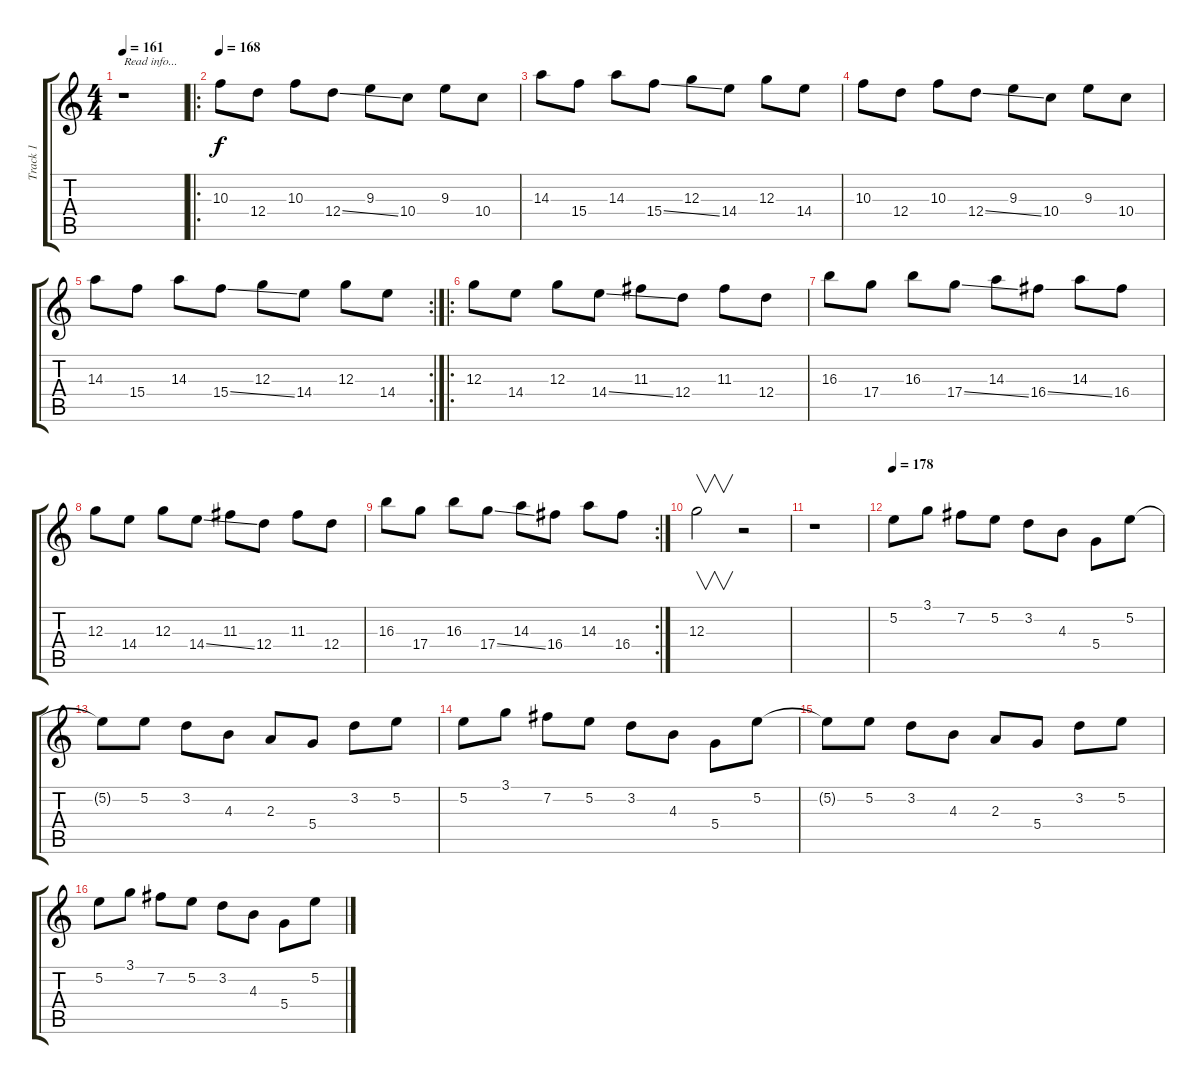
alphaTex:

\track ("Track 1" "Track 1") {instrument distortionguitar}
\staff {score tabs}
\tuning (E4 B3 G3 D3 A2 E2) {hide}
\ts (4 4)
\tempo 161
\clef g2
\ks c
r.1{txt "Read info..." dy f instrument distortionguitar} |
\ro
\tempo 168
10.3.8 12.4.8{txt ""} 10.3.8 12.4{ss}.8 9.3.8 10.4.8 9.3.8 10.4.8 |
14.3.8 15.4.8 14.3.8 15.4{ss}.8 12.3.8 14.4.8 12.3.8 14.4.8 |
10.3.8 12.4.8 10.3.8 12.4{ss}.8 9.3.8 10.4.8 9.3.8 10.4.8 |
\rc 2
14.3.8 15.4.8 14.3.8 15.4{ss}.8 12.3.8 14.4.8 12.3.8 14.4.8 |
\ro
12.3.8 14.4.8 12.3.8 14.4{ss}.8 11.3.8 12.4.8 11.3.8 12.4.8 |
16.3.8 17.4.8 16.3.8 17.4{ss}.8 14.3.8 16.4{ss}.8 14.3.8 16.4.8 |
12.3.8 14.4.8 12.3.8 14.4{ss}.8 11.3.8 12.4.8 11.3.8 12.4.8 |
\rc 2
16.3.8 17.4.8 16.3.8 17.4{ss}.8 14.3.8 16.4.8 14.3.8 16.4.8 |
12.3.2{v} r.2 |
r.1 |
\tempo 178
5.2.8 3.1.8{txt ""} 7.2.8 5.2.8 3.2.8 4.3.8 5.4.8 5.2.8 |
5.2{t}.8 5.2.8 3.2.8 4.3.8 2.3.8 5.4.8 3.2.8 5.2.8 |
5.2.8 3.1.8 7.2.8 5.2.8 3.2.8 4.3.8 5.4.8 5.2.8 |
5.2{t}.8 5.2.8 3.2.8 4.3.8 2.3.8 5.4.8 3.2.8 5.2.8 |
5.2.8 3.1.8 7.2.8 5.2.8 3.2.8 4.3.8 5.4.8 5.2.8
